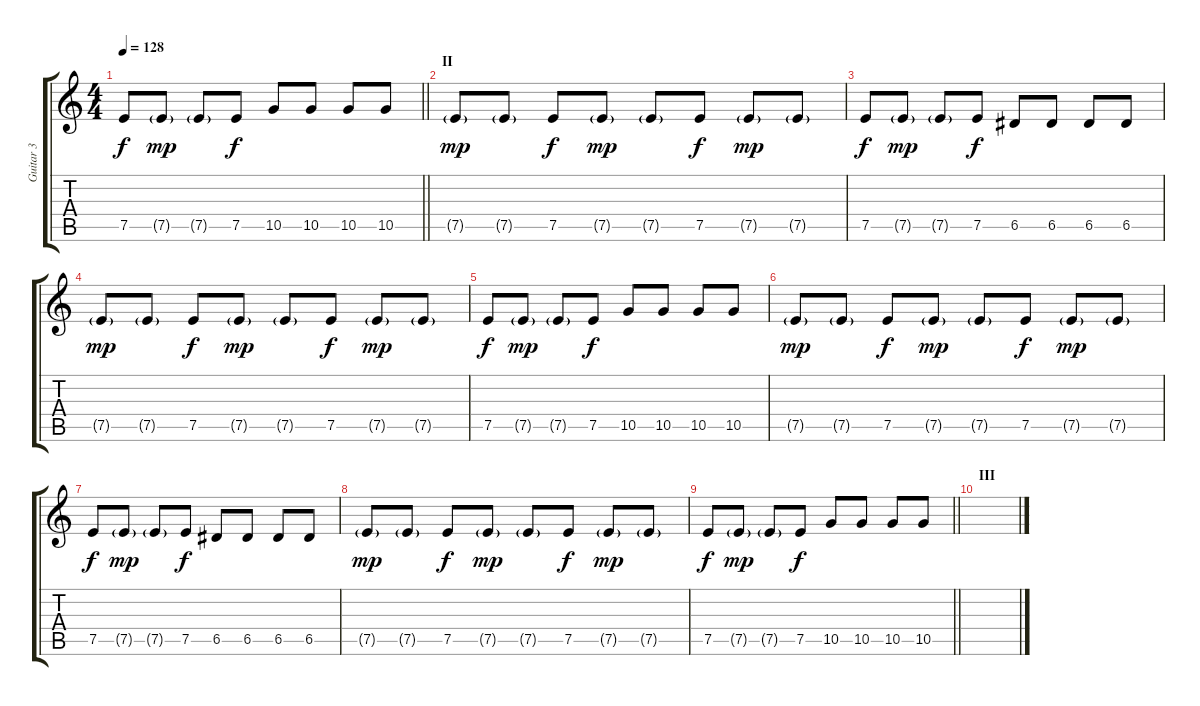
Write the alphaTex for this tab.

\track ("Guitar 3" "Guitar 3") {instrument overdrivenguitar}
\staff {score tabs}
\tuning (E4 B3 G3 D3 A2 E2) {hide}
\ts (4 4)
\tempo 128
\clef g2
\barLineRight lightlight
\ks c
7.5.8{dy f} 7.5{g}.8{dy mp} 7.5{g}.8 7.5.8{dy f} 10.5.8 10.5.8 10.5.8 10.5.8 |
\section ("" "II")
7.5{g}.8{dy mp} 7.5{g}.8 7.5.8{dy f} 7.5{g}.8{dy mp} 7.5{g}.8 7.5.8{dy f} 7.5{g}.8{dy mp} 7.5{g}.8 |
7.5.8{dy f} 7.5{g}.8{dy mp} 7.5{g}.8 7.5.8{dy f} 6.5.8 6.5.8 6.5.8 6.5.8 |
7.5{g}.8{dy mp} 7.5{g}.8 7.5.8{dy f} 7.5{g}.8{dy mp} 7.5{g}.8 7.5.8{dy f} 7.5{g}.8{dy mp} 7.5{g}.8 |
7.5.8{dy f} 7.5{g}.8{dy mp} 7.5{g}.8 7.5.8{dy f} 10.5.8 10.5.8 10.5.8 10.5.8 |
7.5{g}.8{dy mp} 7.5{g}.8 7.5.8{dy f} 7.5{g}.8{dy mp} 7.5{g}.8 7.5.8{dy f} 7.5{g}.8{dy mp} 7.5{g}.8 |
7.5.8{dy f} 7.5{g}.8{dy mp} 7.5{g}.8 7.5.8{dy f} 6.5.8 6.5.8 6.5.8 6.5.8 |
7.5{g}.8{dy mp} 7.5{g}.8 7.5.8{dy f} 7.5{g}.8{dy mp} 7.5{g}.8 7.5.8{dy f} 7.5{g}.8{dy mp} 7.5{g}.8 |
\barLineRight lightlight
7.5.8{dy f} 7.5{g}.8{dy mp} 7.5{g}.8 7.5.8{dy f} 10.5.8 10.5.8 10.5.8 10.5.8 |
\section ("" "III")
